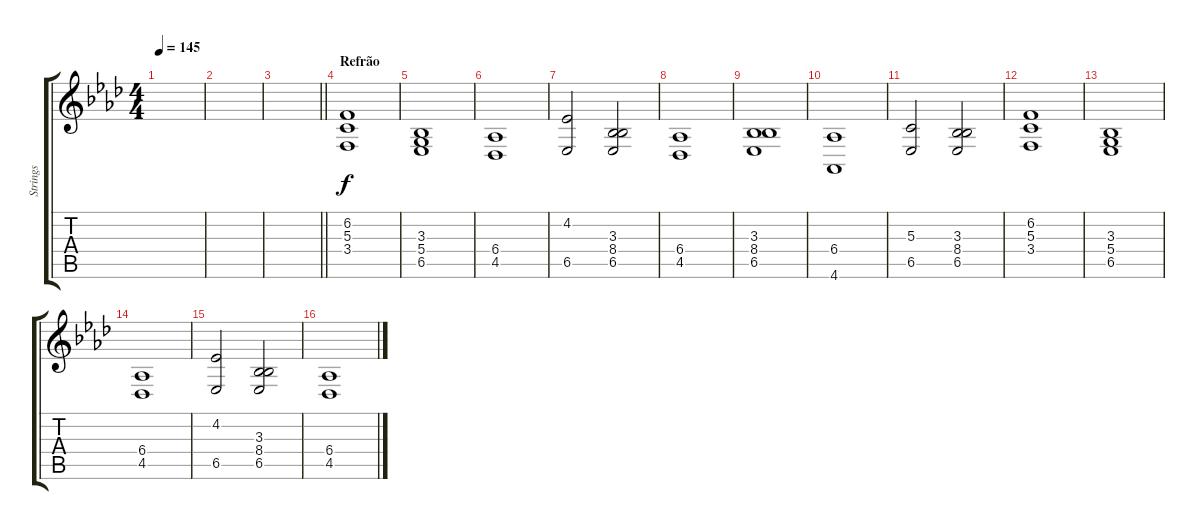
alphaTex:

\track ("Strings" "Strings") {instrument stringensemble1}
\staff {score tabs}
\tuning (E4 B3 G3 D3 A2 E2) {hide}
\ts (4 4)
\tempo 145
\clef g2
\ks ab
|
|
\barLineRight lightlight
|
\section ("" "Refrão")
(6.2 5.3 3.4).1{volume 8} |
(3.3 5.4 6.5).1 |
(6.4 4.5).1 |
(4.2 6.5).2 (3.3 8.4 6.5).2 |
(6.4 4.5).1 |
(3.3 8.4 6.5).1 |
(6.4 4.6).1 |
(5.3 6.5).2 (3.3 8.4 6.5).2 |
(6.2 5.3 3.4).1{volume 8} |
(3.3 5.4 6.5).1 |
(6.4 4.5).1 |
(4.2 6.5).2 (3.3 8.4 6.5).2 |
(6.4 4.5).1
